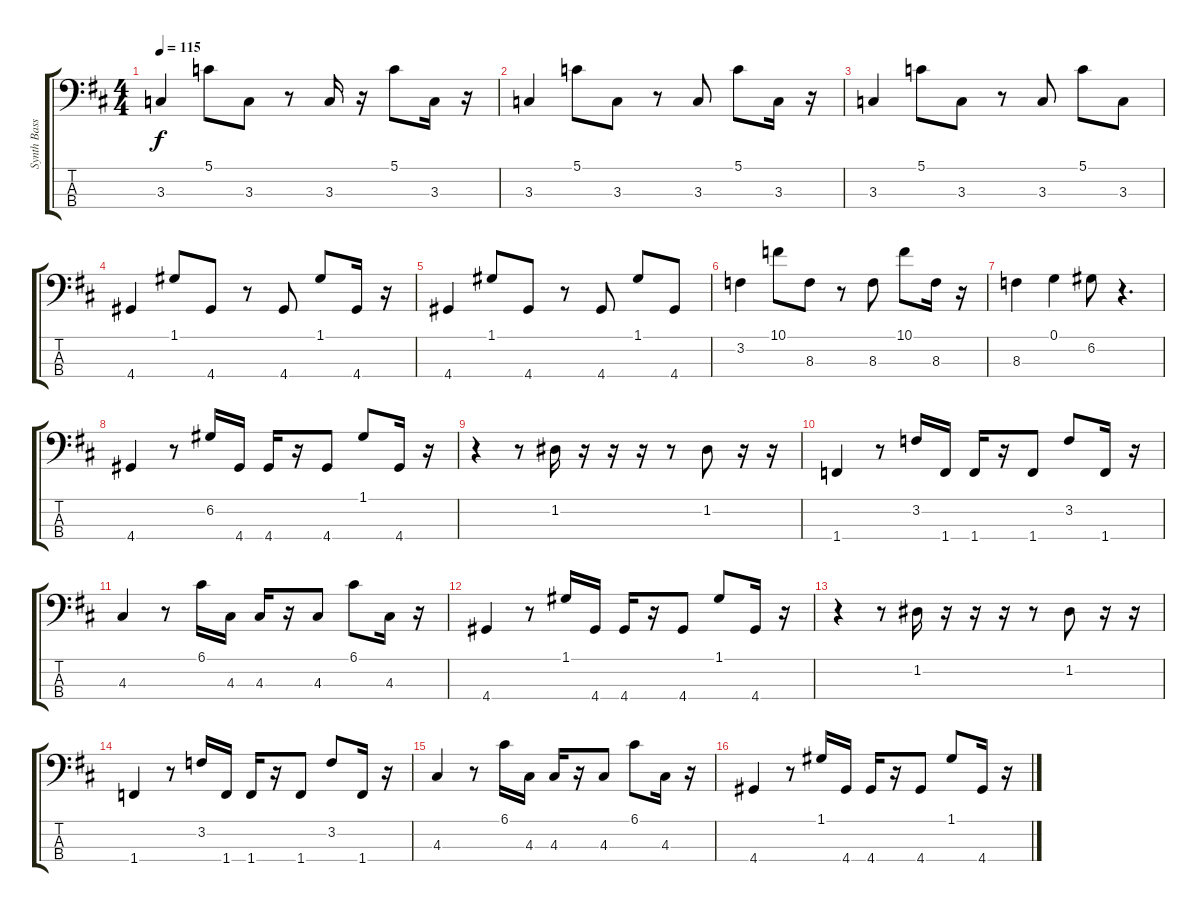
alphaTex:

\track ("Synth Bass" "Synth Bass") {instrument synthbass1}
\staff {score tabs}
\tuning (G2 D2 A1 E1) {hide}
\ts (4 4)
\tempo 115
\clef f4
\ks bminor
3.3.4{dy f} 5.1.8 3.3.8 r.8 3.3.16 r.16 5.1.8 3.3.16 r.16 |
3.3.4 5.1.8 3.3.8 r.8 3.3.8 5.1.8 3.3.16 r.16 |
3.3.4 5.1.8 3.3.8 r.8 3.3.8 5.1.8 3.3.8 |
4.4.4 1.1.8 4.4.8 r.8 4.4.8 1.1.8 4.4.16 r.16 |
4.4.4 1.1.8 4.4.8 r.8 4.4.8 1.1.8 4.4.8 |
3.2.4 10.1.8 8.3.8 r.8 8.3.8 10.1.8 8.3.16 r.16 |
8.3.4 0.1.4 6.2.8 r.4{d} |
4.4.4 r.8 6.2.16 4.4.16 4.4.16 r.16 4.4.8 1.1.8 4.4.16 r.16 |
r.4 r.8 1.2.16 r.16 r.16 r.16 r.8 1.2.8 r.16 r.16 |
1.4.4 r.8 3.2.16 1.4.16 1.4.16 r.16 1.4.8 3.2.8 1.4.16 r.16 |
4.3.4 r.8 6.1.16 4.3.16 4.3.16 r.16 4.3.8 6.1.8 4.3.16 r.16 |
4.4.4 r.8 1.1.16 4.4.16 4.4.16 r.16 4.4.8 1.1.8 4.4.16 r.16 |
r.4 r.8 1.2.16 r.16 r.16 r.16 r.8 1.2.8 r.16 r.16 |
1.4.4 r.8 3.2.16 1.4.16 1.4.16 r.16 1.4.8 3.2.8 1.4.16 r.16 |
4.3.4 r.8 6.1.16 4.3.16 4.3.16 r.16 4.3.8 6.1.8 4.3.16 r.16 |
4.4.4 r.8 1.1.16 4.4.16 4.4.16 r.16 4.4.8 1.1.8 4.4.16 r.16
